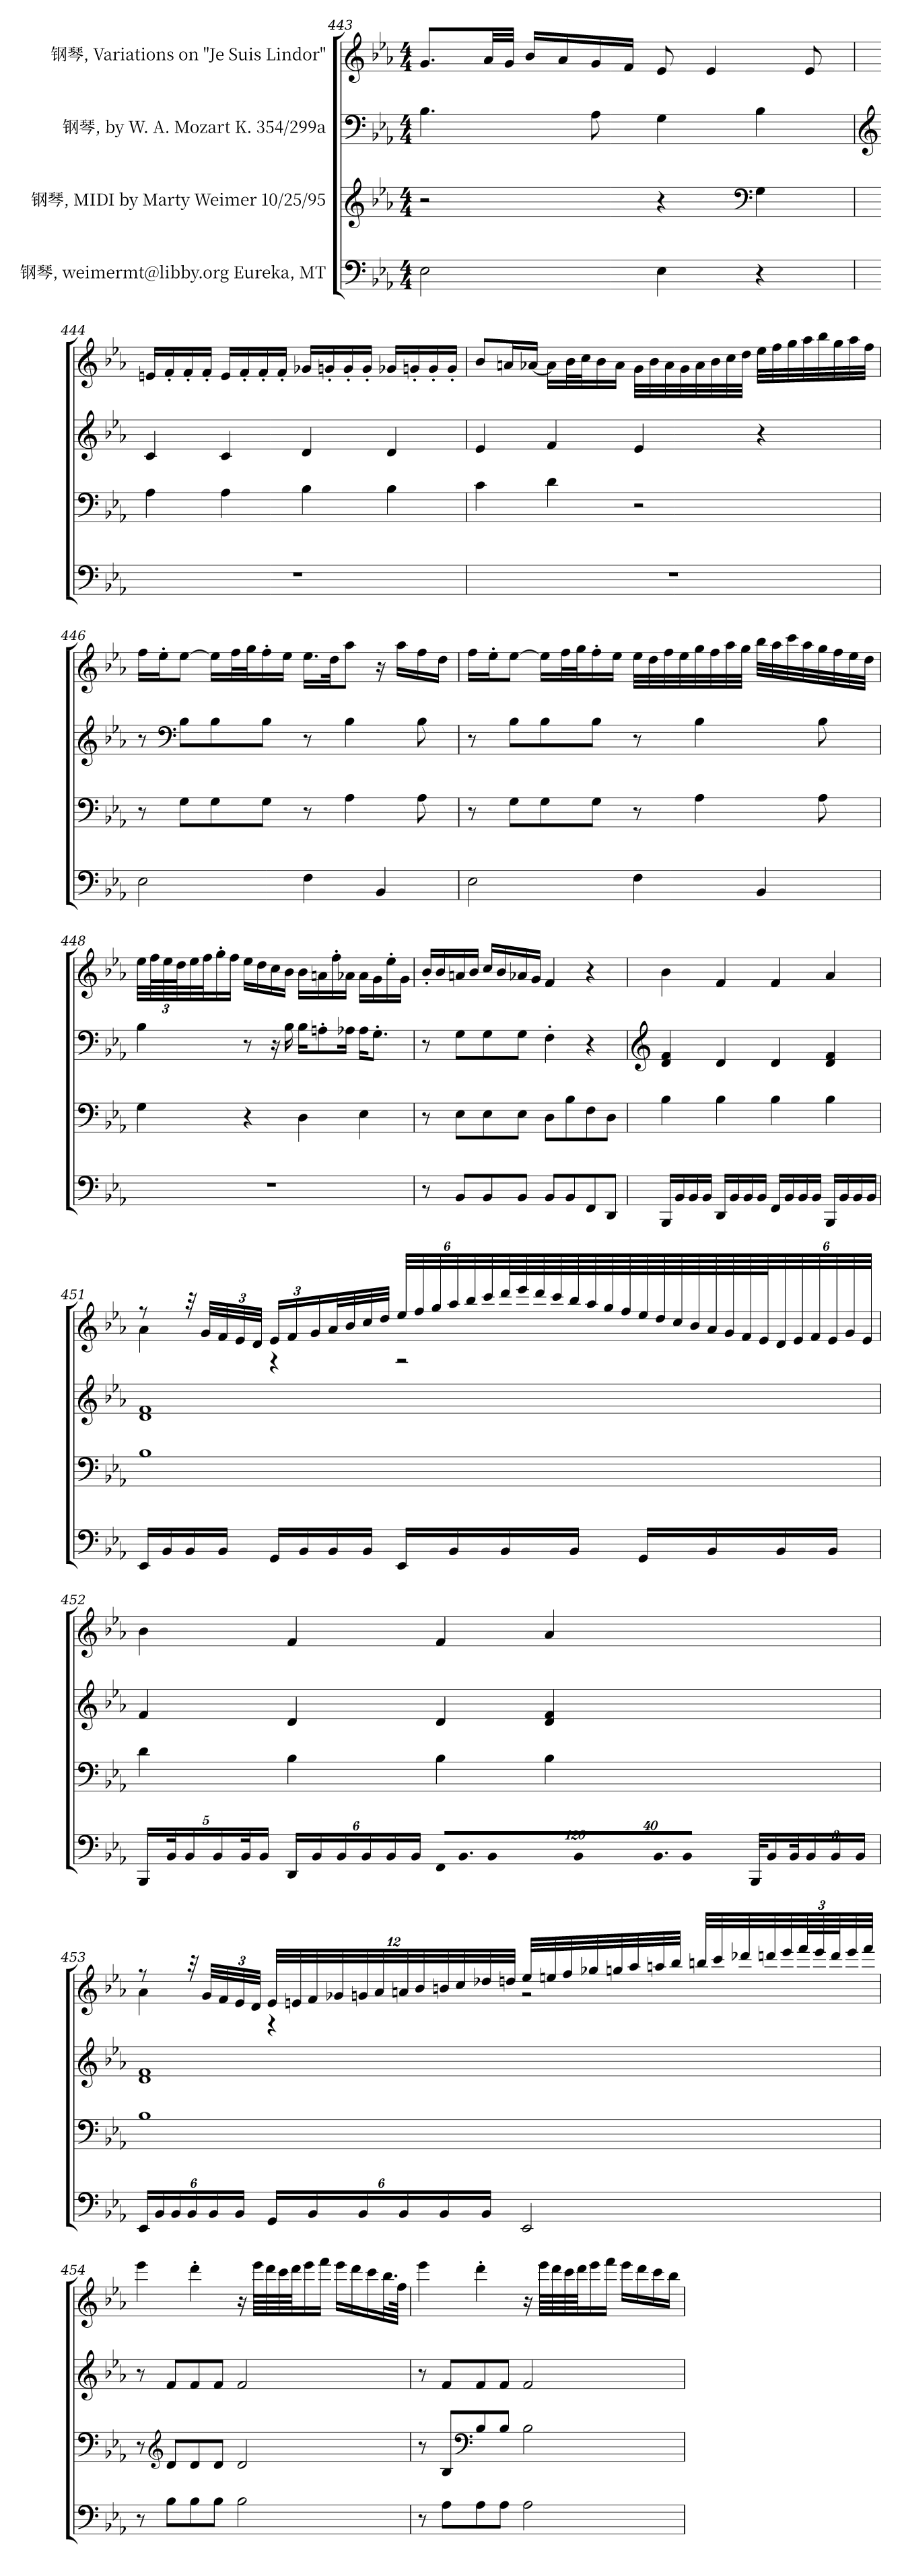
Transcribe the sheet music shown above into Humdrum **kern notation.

**kern	**kern	**kern	**kern
*part4	*part3	*part2	*part1
*staff4	*staff3	*staff2	*staff1
*I"钢琴, weimermt@libby.org  Eureka, MT	*I"钢琴, MIDI by Marty Weimer 10/25/95	*I"钢琴, by W. A. Mozart  K. 354/299a	*I"钢琴, Variations on &quot;Je Suis Lindor&quot;
*clefF4	*clefG2	*clefF4	*clefG2
*k[b-e-a-]	*k[b-e-a-]	*k[b-e-a-]	*k[b-e-a-]
*M4/4	*M4/4	*M4/4	*M4/4
=443	=443	=443	=443
2E-\	2r	4.B-\	8.g/L
.	.	.	32a-/LL
.	.	.	32g/JJJ
.	.	.	16b-/LL
.	.	.	16a-/
.	.	8A-\	16g/
.	.	.	16f/JJ
4E-\	4r	4G\	8e-/
.	.	.	4e-/
*	*clefF4	*	*
4r	4G\	4B-\	.
.	.	.	8e-/
=444	=444	=444	=444
*	*	*clefG2	*
1r	4A-\	4c/	16en/LL
.	.	.	16f'/
.	.	.	16f'/
.	.	.	16f'/JJ
.	4A-\	4c/	16e/LL
.	.	.	16f'/
.	.	.	16f'/
.	.	.	16f'/JJ
.	4B-\	4d/	16g-X/LL
.	.	.	16gn'/
.	.	.	16g'/
.	.	.	16g'/JJ
.	4B-\	4d/	16g-X/LL
.	.	.	16gn'/
.	.	.	16g'/
.	.	.	16g'/JJ
!!LO:LB:g=z
=445	=445	=445	=445
1r	4c\	4e-/	8b-/L
.	.	.	16an/L
.	.	.	[16a-X/JJ
.	4d\	4f/	16a-\LL]
.	.	.	32b-\L
.	.	.	32cc\J
.	.	.	16b-\
.	.	.	16a-\JJ
.	2r	4e-/	32g\LLL
.	.	.	32b-\
.	.	.	32a-\
.	.	.	32g\
.	.	.	32a-\
.	.	.	32b-\
.	.	.	32cc\
.	.	.	32dd\JJJ
.	.	4r	32ee-\LLL
.	.	.	32ff\
.	.	.	32gg\
.	.	.	32aa-\
.	.	.	32bb-\
.	.	.	32gg\
.	.	.	32aa-\
.	.	.	32ff\JJJ
=446	=446	=446	=446
2E-\	8r	8r	16ff\LL
.	.	.	16ee-'\J
*	*	*clefF4	*
.	8G\L	8B-\L	[8ee-\J
.	8G\	8B-\	16ee-\LL]
.	.	.	32ff\L
.	.	.	32gg\J
.	8G\J	8B-\J	16ff'\
.	.	.	16ee-\JJ
4F\	8r	8r	16.ee-\LL
.	.	.	32dd\JK
.	4A-\	4B-\	8aa-\J
4BB-/	.	.	16r
.	.	.	16aa-\LL
.	8A-\	8B-\	16ff\
.	.	.	16dd\JJ
!!LO:PB:g=z
=447	=447	=447	=447
2E-\	8r	8r	16ff\LL
.	.	.	16ee-'\J
.	8G\L	8B-\L	[8ee-\J
.	8G\	8B-\	16ee-\LL]
.	.	.	32ff\L
.	.	.	32gg\J
.	8G\J	8B-\J	16ff'\
.	.	.	16ee-\JJ
4F\	8r	8r	32ee-\LLL
.	.	.	32dd\
.	.	.	32ff\
.	.	.	32ee-\
.	4A-\	4B-\	32gg\
.	.	.	32ff\
.	.	.	32aa-\
.	.	.	32gg\JJJ
4BB-/	.	.	32bb-\LLL
.	.	.	32aa-\
.	.	.	32ccc\
.	.	.	32aa-\
.	8A-\	8B-\	32gg\
.	.	.	32ff\
.	.	.	32ee-\
.	.	.	32dd\JJJ
!!LO:LB:g=z
=448	=448	=448	=448
1r	4G\	4B-\	32ee-\LLL
*	*	*	*Xbrackettup
.	.	.	96ff\L
.	.	.	96ee-\
.	.	.	96dd\J
.	.	.	32ee-\
.	.	.	32ff\J
.	.	.	16gg'\
.	.	.	16ff\JJ
.	4r	8r	16ee-\LL
.	.	.	16dd\
.	.	16r	16cc\
.	.	16B-\	16b-\JJ
.	4D\	16B-\KL	16b-\LL
.	.	8An'\	16an\
.	.	.	16ff'\
.	.	16A-X\Jk	16a-X\JJ
.	4E-\	16A-\KL	16a-\LL
.	.	8.G'\J	16g\
.	.	.	16ee-'\
.	.	.	16g\JJ
=449	=449	=449	=449
8r	8r	8r	16b-'/LL
.	.	.	16b-/
8BB-/L	8E-\L	8G\L	16an/
.	.	.	16b-/JJ
8BB-/	8E-\	8G\	16cc/LL
.	.	.	16b-/
8BB-/J	8E-\J	8G\J	16a-X/
.	.	.	16g/JJ
8BB-/L	8D\L	4F'\	4f/
8BB-/	8B-\	.	.
8FF/	8F\	4r	4r
8DD/J	8D\J	.	.
!!LO:LB:g=z
=450	=450	=450	=450
*	*	*clefG2	*
16BBB-/LL	4B-\	4d/ 4f/	4b-\
16BB-/	.	.	.
16BB-/	.	.	.
16BB-/JJ	.	.	.
16DD/LL	4B-\	4d/	4f/
16BB-/	.	.	.
16BB-/	.	.	.
16BB-/JJ	.	.	.
16FF/LL	4B-\	4d/	4f/
16BB-/	.	.	.
16BB-/	.	.	.
16BB-/JJ	.	.	.
16BBB-/LL	4B-\	4d/ 4f/	4a-/
16BB-/	.	.	.
16BB-/	.	.	.
16BB-/JJ	.	.	.
!!LO:PB:g=z
=451	=451	=451	=451
*	*	*	*^
16EE-/LL	1B-	1d 1f	8r	4a-\
16BB-/	.	.	.	.
16BB-/	.	.	32r	.
.	.	.	32g/LLL	.
16BB-/JJ	.	.	48f/	.
.	.	.	48e-/	.
.	.	.	48d/JJJ	.
16GG/LL	.	.	24e-/LL	4r
.	.	.	24f/	.
16BB-/	.	.	.	.
.	.	.	24g/	.
16BB-/	.	.	32a-/L	.
.	.	.	32b-/	.
16BB-/JJ	.	.	32cc/	.
.	.	.	32dd/JJJ	.
16EE-/LL	.	.	48ee-/LLL	2r
.	.	.	48ff/	.
.	.	.	48gg/	.
16BB-/	.	.	48aa-/	.
.	.	.	48bb-/	.
.	.	.	48ccc/	.
16BB-/	.	.	64ddd/L	.
.	.	.	64eee-/	.
.	.	.	64ddd/	.
.	.	.	64ccc/	.
16BB-/JJ	.	.	64bb-/	.
.	.	.	64aa-/	.
.	.	.	64gg/	.
.	.	.	64ff/	.
16GG/LL	.	.	64ee-/	.
.	.	.	64dd/	.
.	.	.	64cc/	.
.	.	.	64b-/	.
16BB-/	.	.	64a-/	.
.	.	.	64g/	.
.	.	.	64f/	.
.	.	.	64e-/J	.
16BB-/	.	.	48d/	.
.	.	.	48e-/	.
.	.	.	48f/	.
16BB-/JJ	.	.	48e-/	.
.	.	.	48g/	.
.	.	.	48e-/JJJ	.
*	*	*	*v	*v
!!LO:LB:g=z
=452	=452	=452	=452
*Xbrackettup	*	*	*
20BBB-/LL	4d\	4f/	4b-\
40BB-/K	.	.	.
20BB-/	.	.	.
20BB-/	.	.	.
40BB-/K	.	.	.
20BB-/JJ	.	.	.
24DD/LL	4B-\	4d/	4f/
24BB-/	.	.	.
24BB-/	.	.	.
24BB-/	.	.	.
24BB-/	.	.	.
24BB-/JJ	.	.	.
!LO:N:vis=32	!	!	!
640%23FF/LLL	4B-\	4d/	4f/
!LO:N:vis=32.	!	!	!
1920%103BB-/	.	.	.
!LO:N:vis=32	!	!	!
640%23BB-/	.	.	.
!LO:N:vis=32	!	!	!
640%23BB-/	.	.	.
!LO:N:vis=32.	!	!	!
1920%103BB-/	.	.	.
!LO:N:vis=32	!	!	!
640%23BB-/JJJ	.	.	.
.	4B-\	4d/ 4f/	4a-/
32BBB-/KLL	.	.	.
16BB-/	.	.	.
32BB-/K	.	.	.
24BB-/	.	.	.
24BB-/	.	.	.
24BB-/JJ	.	.	.
.	960ryy	960ryy	960ryy
!!LO:LB:g=z
=453	=453	=453	=453
*	*	*	*^
24EE-/LL	1B-	1d 1f	8r	4a-\
24BB-/	.	.	.	.
24BB-/	.	.	.	.
24BB-/	.	.	32r	.
.	.	.	32g/LLL	.
24BB-/	.	.	.	.
.	.	.	48f/	.
24BB-/JJ	.	.	48e-/	.
.	.	.	48d/JJJ	.
24GG/LL	.	.	48e-/LLL	4r
.	.	.	48en/	.
24BB-/	.	.	48f/	.
.	.	.	48g-X/	.
24BB-/	.	.	48gn/	.
.	.	.	48a-/	.
24BB-/	.	.	48an/	.
.	.	.	48b-/	.
24BB-/	.	.	48bn/	.
.	.	.	48cc/	.
24BB-/JJ	.	.	48dd-X/	.
.	.	.	48ddn/JJJ	.
2EE-/	.	.	32ee-/LLL	2r
.	.	.	32een/	.
.	.	.	32ff/	.
.	.	.	32gg-X/	.
.	.	.	32ggn/	.
.	.	.	32aa-/	.
.	.	.	32aan/	.
.	.	.	32bb-/JJJ	.
.	.	.	32bbn/LLL	.
.	.	.	32ccc/	.
.	.	.	32ddd-X/	.
.	.	.	32dddn/	.
.	.	.	32eee-/	.
.	.	.	96fff/L	.
.	.	.	96eee-/	.
.	.	.	96ddd/J	.
.	.	.	32eee-/	.
.	.	.	32fff/JJJ	.
*	*	*	*v	*v
!!LO:PB:g=z
=454	=454	=454	=454
8r	8r	8r	4eee-\
*	*clefG2	*	*
8B-\L	8d/L	8f/L	.
8B-\	8d/	8f/	4ddd'\
8B-\J	8d/J	8f/J	.
2B-\	2d/	2f/	16r
.	.	.	64eee-\LLLL
.	.	.	64ddd\
.	.	.	64ccc\
.	.	.	64ddd\JJ
.	.	.	16eee-\
.	.	.	16fff\JJ
.	.	.	16eee-\LL
.	.	.	16ddd\
.	.	.	16ccc\
.	.	.	32.bb-\L
.	.	.	64ff\JJJk
=455	=455	=455	=455
8r	8r	8r	4eee-\
8A-\L	8B-/L	8f/L	.
*	*clefF4	*	*
8A-\	8B-/	8f/	4ddd'\
8A-\J	8B-/J	8f/J	.
2A-\	2B-\	2f/	16r
.	.	.	64eee-\LLLL
.	.	.	64ddd\
.	.	.	64ccc\
.	.	.	64ddd\JJ
.	.	.	16eee-\
.	.	.	16fff\JJ
.	.	.	16eee-\LL
.	.	.	16ddd\
.	.	.	16ccc\
.	.	.	16bb-\JJ
=	=	=	=
*-	*-	*-	*-
